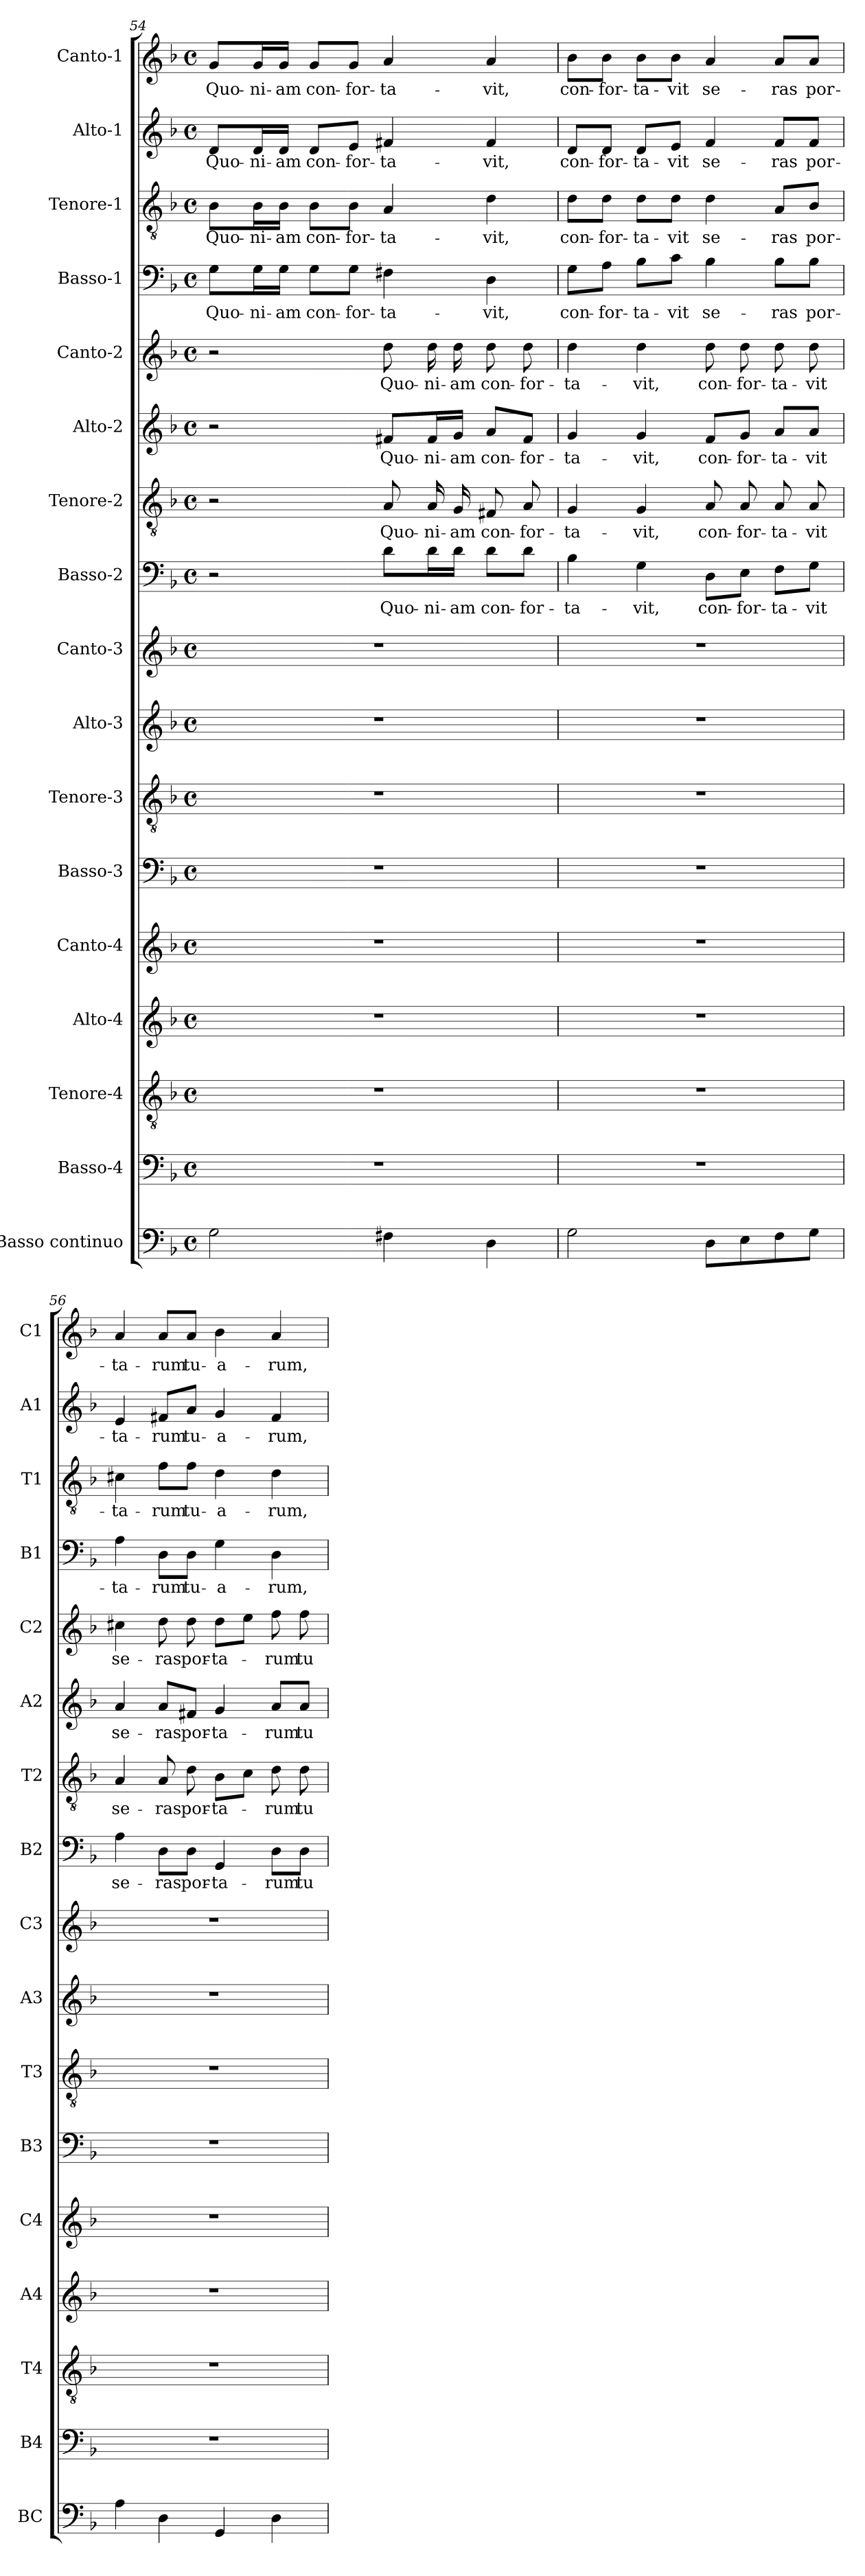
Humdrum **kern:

**kern	**kern	**kern	**kern	**kern	**kern	**kern	**kern	**kern	**kern	**text	**kern	**text	**kern	**text	**kern	**text	**kern	**text	**kern	**text	**kern	**text	**kern	**text
*part17	*part16	*part15	*part14	*part13	*part12	*part11	*part10	*part9	*part8	*part8	*part7	*part7	*part6	*part6	*part5	*part5	*part4	*part4	*part3	*part3	*part2	*part2	*part1	*part1
*staff17	*staff16	*staff15	*staff14	*staff13	*staff12	*staff11	*staff10	*staff9	*staff8	*staff8	*staff7	*staff7	*staff6	*staff6	*staff5	*staff5	*staff4	*staff4	*staff3	*staff3	*staff2	*staff2	*staff1	*staff1
*I"Basso continuo	*I"Basso-4	*I"Tenore-4	*I"Alto-4	*I"Canto-4	*I"Basso-3	*I"Tenore-3	*I"Alto-3	*I"Canto-3	*I"Basso-2	*	*I"Tenore-2	*	*I"Alto-2	*	*I"Canto-2	*	*I"Basso-1	*	*I"Tenore-1	*	*I"Alto-1	*	*I"Canto-1	*
*I'BC	*I'B4	*I'T4	*I'A4	*I'C4	*I'B3	*I'T3	*I'A3	*I'C3	*I'B2	*	*I'T2	*	*I'A2	*	*I'C2	*	*I'B1	*	*I'T1	*	*I'A1	*	*I'C1	*
!!LO:PB:g=z
*clefF4	*clefF4	*clefGv2	*clefG2	*clefG2	*clefF4	*clefGv2	*clefG2	*clefG2	*clefF4	*	*clefGv2	*	*clefG2	*	*clefG2	*	*clefF4	*	*clefGv2	*	*clefG2	*	*clefG2	*
*k[b-]	*k[b-]	*k[b-]	*k[b-]	*k[b-]	*k[b-]	*k[b-]	*k[b-]	*k[b-]	*k[b-]	*	*k[b-]	*	*k[b-]	*	*k[b-]	*	*k[b-]	*	*k[b-]	*	*k[b-]	*	*k[b-]	*
*F:	*F:	*F:	*F:	*F:	*F:	*F:	*F:	*F:	*F:	*	*F:	*	*F:	*	*F:	*	*F:	*	*F:	*	*F:	*	*F:	*
*M4/4	*M4/4	*M4/4	*M4/4	*M4/4	*M4/4	*M4/4	*M4/4	*M4/4	*M4/4	*	*M4/4	*	*M4/4	*	*M4/4	*	*M4/4	*	*M4/4	*	*M4/4	*	*M4/4	*
*met(c)	*met(c)	*met(c)	*met(c)	*met(c)	*met(c)	*met(c)	*met(c)	*met(c)	*met(c)	*	*met(c)	*	*met(c)	*	*met(c)	*	*met(c)	*	*met(c)	*	*met(c)	*	*met(c)	*
=54	=54	=54	=54	=54	=54	=54	=54	=54	=54	=54	=54	=54	=54	=54	=54	=54	=54	=54	=54	=54	=54	=54	=54	=54
!	!	!	!	!	!	!	!	!	!	!	!	!	!	!	!	!	!	!LO:LY:b	!	!	!	!	!	!
!	!	!	!	!	!	!	!	!	!	!	!	!	!	!	!	!	!	!	!	!LO:LY:b	!	!	!	!
!	!	!	!	!	!	!	!	!	!	!	!	!	!	!	!	!	!	!	!	!	!	!LO:LY:b	!	!
!	!	!	!	!	!	!	!	!	!	!	!	!	!	!	!	!	!	!	!	!	!	!	!	!LO:LY:b
2G\	1r	1r	1r	1r	1r	1r	1r	1r	2r	.	2r	.	2r	.	2r	.	8G\L	Quo-	8B-\L	Quo-	8d/L	Quo-	8g/L	Quo-
!	!	!	!	!	!	!	!	!	!	!	!	!	!	!	!	!	!	!LO:LY:b	!	!	!	!	!	!
!	!	!	!	!	!	!	!	!	!	!	!	!	!	!	!	!	!	!	!	!LO:LY:b	!	!	!	!
!	!	!	!	!	!	!	!	!	!	!	!	!	!	!	!	!	!	!	!	!	!	!LO:LY:b	!	!
!	!	!	!	!	!	!	!	!	!	!	!	!	!	!	!	!	!	!	!	!	!	!	!	!LO:LY:b
.	.	.	.	.	.	.	.	.	.	.	.	.	.	.	.	.	16G\L	-ni-	16B-\L	-ni-	16d/L	-ni-	16g/L	-ni-
!	!	!	!	!	!	!	!	!	!	!	!	!	!	!	!	!	!	!LO:LY:b	!	!	!	!	!	!
!	!	!	!	!	!	!	!	!	!	!	!	!	!	!	!	!	!	!	!	!LO:LY:b	!	!	!	!
!	!	!	!	!	!	!	!	!	!	!	!	!	!	!	!	!	!	!	!	!	!	!LO:LY:b	!	!
!	!	!	!	!	!	!	!	!	!	!	!	!	!	!	!	!	!	!	!	!	!	!	!	!LO:LY:b
.	.	.	.	.	.	.	.	.	.	.	.	.	.	.	.	.	16G\JJ	-am	16B-\JJ	-am	16d/JJ	-am	16g/JJ	-am
!	!	!	!	!	!	!	!	!	!	!	!	!	!	!	!	!	!	!LO:LY:b	!	!	!	!	!	!
!	!	!	!	!	!	!	!	!	!	!	!	!	!	!	!	!	!	!	!	!LO:LY:b	!	!	!	!
!	!	!	!	!	!	!	!	!	!	!	!	!	!	!	!	!	!	!	!	!	!	!LO:LY:b	!	!
!	!	!	!	!	!	!	!	!	!	!	!	!	!	!	!	!	!	!	!	!	!	!	!	!LO:LY:b
.	.	.	.	.	.	.	.	.	.	.	.	.	.	.	.	.	8G\L	con-	8B-\L	con-	8d/L	con-	8g/L	con-
!	!	!	!	!	!	!	!	!	!	!	!	!	!	!	!	!	!	!LO:LY:b	!	!	!	!	!	!
!	!	!	!	!	!	!	!	!	!	!	!	!	!	!	!	!	!	!	!	!LO:LY:b	!	!	!	!
!	!	!	!	!	!	!	!	!	!	!	!	!	!	!	!	!	!	!	!	!	!	!LO:LY:b	!	!
!	!	!	!	!	!	!	!	!	!	!	!	!	!	!	!	!	!	!	!	!	!	!	!	!LO:LY:b
.	.	.	.	.	.	.	.	.	.	.	.	.	.	.	.	.	8G\J	-for-	8B-\J	-for-	8e/J	-for-	8g/J	-for-
!	!	!	!	!	!	!	!	!	!	!LO:LY:b	!	!	!	!	!	!	!	!	!	!	!	!	!	!
!	!	!	!	!	!	!	!	!	!	!	!	!LO:LY:b	!	!	!	!	!	!	!	!	!	!	!	!
!	!	!	!	!	!	!	!	!	!	!	!	!	!	!LO:LY:b	!	!	!	!	!	!	!	!	!	!
!	!	!	!	!	!	!	!	!	!	!	!	!	!	!	!	!LO:LY:b	!	!	!	!	!	!	!	!
!	!	!	!	!	!	!	!	!	!	!	!	!	!	!	!	!	!	!LO:LY:b	!	!	!	!	!	!
!	!	!	!	!	!	!	!	!	!	!	!	!	!	!	!	!	!	!	!	!LO:LY:b	!	!	!	!
!	!	!	!	!	!	!	!	!	!	!	!	!	!	!	!	!	!	!	!	!	!	!LO:LY:b	!	!
!	!	!	!	!	!	!	!	!	!	!	!	!	!	!	!	!	!	!	!	!	!	!	!	!LO:LY:b
4F#X\	.	.	.	.	.	.	.	.	8d\L	Quo-	8A/	Quo-	8f#X/L	Quo-	8dd\	Quo-	4F#X\	-ta-	4A/	-ta-	4f#X/	-ta-	4a/	-ta-
!	!	!	!	!	!	!	!	!	!	!LO:LY:b	!	!	!	!	!	!	!	!	!	!	!	!	!	!
!	!	!	!	!	!	!	!	!	!	!	!	!LO:LY:b	!	!	!	!	!	!	!	!	!	!	!	!
!	!	!	!	!	!	!	!	!	!	!	!	!	!	!LO:LY:b	!	!	!	!	!	!	!	!	!	!
!	!	!	!	!	!	!	!	!	!	!	!	!	!	!	!	!LO:LY:b	!	!	!	!	!	!	!	!
.	.	.	.	.	.	.	.	.	16d\L	-ni-	16A/	-ni-	16f#/L	-ni-	16dd\	-ni-	.	.	.	.	.	.	.	.
!	!	!	!	!	!	!	!	!	!	!LO:LY:b	!	!	!	!	!	!	!	!	!	!	!	!	!	!
!	!	!	!	!	!	!	!	!	!	!	!	!LO:LY:b	!	!	!	!	!	!	!	!	!	!	!	!
!	!	!	!	!	!	!	!	!	!	!	!	!	!	!LO:LY:b	!	!	!	!	!	!	!	!	!	!
!	!	!	!	!	!	!	!	!	!	!	!	!	!	!	!	!LO:LY:b	!	!	!	!	!	!	!	!
.	.	.	.	.	.	.	.	.	16d\JJ	-am	16G/	-am	16g/JJ	-am	16dd\	-am	.	.	.	.	.	.	.	.
!	!	!	!	!	!	!	!	!	!	!LO:LY:b	!	!	!	!	!	!	!	!	!	!	!	!	!	!
!	!	!	!	!	!	!	!	!	!	!	!	!LO:LY:b	!	!	!	!	!	!	!	!	!	!	!	!
!	!	!	!	!	!	!	!	!	!	!	!	!	!	!LO:LY:b	!	!	!	!	!	!	!	!	!	!
!	!	!	!	!	!	!	!	!	!	!	!	!	!	!	!	!LO:LY:b	!	!	!	!	!	!	!	!
!	!	!	!	!	!	!	!	!	!	!	!	!	!	!	!	!	!	!LO:LY:b	!	!	!	!	!	!
!	!	!	!	!	!	!	!	!	!	!	!	!	!	!	!	!	!	!	!	!LO:LY:b	!	!	!	!
!	!	!	!	!	!	!	!	!	!	!	!	!	!	!	!	!	!	!	!	!	!	!LO:LY:b	!	!
!	!	!	!	!	!	!	!	!	!	!	!	!	!	!	!	!	!	!	!	!	!	!	!	!LO:LY:b
4D\	.	.	.	.	.	.	.	.	8d\L	con-	8F#X/	con-	8a/L	con-	8dd\	con-	4D\	-vit,	4d\	-vit,	4f#/	-vit,	4a/	-vit,
!	!	!	!	!	!	!	!	!	!	!LO:LY:b	!	!	!	!	!	!	!	!	!	!	!	!	!	!
!	!	!	!	!	!	!	!	!	!	!	!	!LO:LY:b	!	!	!	!	!	!	!	!	!	!	!	!
!	!	!	!	!	!	!	!	!	!	!	!	!	!	!LO:LY:b	!	!	!	!	!	!	!	!	!	!
!	!	!	!	!	!	!	!	!	!	!	!	!	!	!	!	!LO:LY:b	!	!	!	!	!	!	!	!
.	.	.	.	.	.	.	.	.	8d\J	-for-	8A/	-for-	8f#/J	-for-	8dd\	-for-	.	.	.	.	.	.	.	.
=55	=55	=55	=55	=55	=55	=55	=55	=55	=55	=55	=55	=55	=55	=55	=55	=55	=55	=55	=55	=55	=55	=55	=55	=55
!	!	!	!	!	!	!	!	!	!	!LO:LY:b	!	!	!	!	!	!	!	!	!	!	!	!	!	!
!	!	!	!	!	!	!	!	!	!	!	!	!LO:LY:b	!	!	!	!	!	!	!	!	!	!	!	!
!	!	!	!	!	!	!	!	!	!	!	!	!	!	!LO:LY:b	!	!	!	!	!	!	!	!	!	!
!	!	!	!	!	!	!	!	!	!	!	!	!	!	!	!	!LO:LY:b	!	!	!	!	!	!	!	!
!	!	!	!	!	!	!	!	!	!	!	!	!	!	!	!	!	!	!LO:LY:b	!	!	!	!	!	!
!	!	!	!	!	!	!	!	!	!	!	!	!	!	!	!	!	!	!	!	!LO:LY:b	!	!	!	!
!	!	!	!	!	!	!	!	!	!	!	!	!	!	!	!	!	!	!	!	!	!	!LO:LY:b	!	!
!	!	!	!	!	!	!	!	!	!	!	!	!	!	!	!	!	!	!	!	!	!	!	!	!LO:LY:b
2G\	1r	1r	1r	1r	1r	1r	1r	1r	4B-\	-ta-	4G/	-ta-	4g/	-ta-	4dd\	-ta-	8G\L	con-	8d\L	con-	8d/L	con-	8b-\L	con-
!	!	!	!	!	!	!	!	!	!	!	!	!	!	!	!	!	!	!LO:LY:b	!	!	!	!	!	!
!	!	!	!	!	!	!	!	!	!	!	!	!	!	!	!	!	!	!	!	!LO:LY:b	!	!	!	!
!	!	!	!	!	!	!	!	!	!	!	!	!	!	!	!	!	!	!	!	!	!	!LO:LY:b	!	!
!	!	!	!	!	!	!	!	!	!	!	!	!	!	!	!	!	!	!	!	!	!	!	!	!LO:LY:b
.	.	.	.	.	.	.	.	.	.	.	.	.	.	.	.	.	8A\J	-for-	8d\J	-for-	8d/J	-for-	8b-\J	-for-
!	!	!	!	!	!	!	!	!	!	!LO:LY:b	!	!	!	!	!	!	!	!	!	!	!	!	!	!
!	!	!	!	!	!	!	!	!	!	!	!	!LO:LY:b	!	!	!	!	!	!	!	!	!	!	!	!
!	!	!	!	!	!	!	!	!	!	!	!	!	!	!LO:LY:b	!	!	!	!	!	!	!	!	!	!
!	!	!	!	!	!	!	!	!	!	!	!	!	!	!	!	!LO:LY:b	!	!	!	!	!	!	!	!
!	!	!	!	!	!	!	!	!	!	!	!	!	!	!	!	!	!	!LO:LY:b	!	!	!	!	!	!
!	!	!	!	!	!	!	!	!	!	!	!	!	!	!	!	!	!	!	!	!LO:LY:b	!	!	!	!
!	!	!	!	!	!	!	!	!	!	!	!	!	!	!	!	!	!	!	!	!	!	!LO:LY:b	!	!
!	!	!	!	!	!	!	!	!	!	!	!	!	!	!	!	!	!	!	!	!	!	!	!	!LO:LY:b
.	.	.	.	.	.	.	.	.	4G\	-vit,	4G/	-vit,	4g/	-vit,	4dd\	-vit,	8B-\L	-ta-	8d\L	-ta-	8d/L	-ta-	8b-\L	-ta-
!	!	!	!	!	!	!	!	!	!	!	!	!	!	!	!	!	!	!LO:LY:b	!	!	!	!	!	!
!	!	!	!	!	!	!	!	!	!	!	!	!	!	!	!	!	!	!	!	!LO:LY:b	!	!	!	!
!	!	!	!	!	!	!	!	!	!	!	!	!	!	!	!	!	!	!	!	!	!	!LO:LY:b	!	!
!	!	!	!	!	!	!	!	!	!	!	!	!	!	!	!	!	!	!	!	!	!	!	!	!LO:LY:b
.	.	.	.	.	.	.	.	.	.	.	.	.	.	.	.	.	8c\J	-vit	8d\J	-vit	8e/J	-vit	8b-\J	-vit
!	!	!	!	!	!	!	!	!	!	!LO:LY:b	!	!	!	!	!	!	!	!	!	!	!	!	!	!
!	!	!	!	!	!	!	!	!	!	!	!	!LO:LY:b	!	!	!	!	!	!	!	!	!	!	!	!
!	!	!	!	!	!	!	!	!	!	!	!	!	!	!LO:LY:b	!	!	!	!	!	!	!	!	!	!
!	!	!	!	!	!	!	!	!	!	!	!	!	!	!	!	!LO:LY:b	!	!	!	!	!	!	!	!
!	!	!	!	!	!	!	!	!	!	!	!	!	!	!	!	!	!	!LO:LY:b	!	!	!	!	!	!
!	!	!	!	!	!	!	!	!	!	!	!	!	!	!	!	!	!	!	!	!LO:LY:b	!	!	!	!
!	!	!	!	!	!	!	!	!	!	!	!	!	!	!	!	!	!	!	!	!	!	!LO:LY:b	!	!
!	!	!	!	!	!	!	!	!	!	!	!	!	!	!	!	!	!	!	!	!	!	!	!	!LO:LY:b
8D\L	.	.	.	.	.	.	.	.	8D\L	con-	8A/	con-	8f/L	con-	8dd\	con-	4B-\	se-	4d\	se-	4f/	se-	4a/	se-
!	!	!	!	!	!	!	!	!	!	!LO:LY:b	!	!	!	!	!	!	!	!	!	!	!	!	!	!
!	!	!	!	!	!	!	!	!	!	!	!	!LO:LY:b	!	!	!	!	!	!	!	!	!	!	!	!
!	!	!	!	!	!	!	!	!	!	!	!	!	!	!LO:LY:b	!	!	!	!	!	!	!	!	!	!
!	!	!	!	!	!	!	!	!	!	!	!	!	!	!	!	!LO:LY:b	!	!	!	!	!	!	!	!
8E\	.	.	.	.	.	.	.	.	8E\J	-for-	8A/	-for-	8g/J	-for-	8dd\	-for-	.	.	.	.	.	.	.	.
!	!	!	!	!	!	!	!	!	!	!LO:LY:b	!	!	!	!	!	!	!	!	!	!	!	!	!	!
!	!	!	!	!	!	!	!	!	!	!	!	!LO:LY:b	!	!	!	!	!	!	!	!	!	!	!	!
!	!	!	!	!	!	!	!	!	!	!	!	!	!	!LO:LY:b	!	!	!	!	!	!	!	!	!	!
!	!	!	!	!	!	!	!	!	!	!	!	!	!	!	!	!LO:LY:b	!	!	!	!	!	!	!	!
!	!	!	!	!	!	!	!	!	!	!	!	!	!	!	!	!	!	!LO:LY:b	!	!	!	!	!	!
!	!	!	!	!	!	!	!	!	!	!	!	!	!	!	!	!	!	!	!	!LO:LY:b	!	!	!	!
!	!	!	!	!	!	!	!	!	!	!	!	!	!	!	!	!	!	!	!	!	!	!LO:LY:b	!	!
!	!	!	!	!	!	!	!	!	!	!	!	!	!	!	!	!	!	!	!	!	!	!	!	!LO:LY:b
8F\	.	.	.	.	.	.	.	.	8F\L	-ta-	8A/	-ta-	8a/L	-ta-	8dd\	-ta-	8B-\L	-ras	8A/L	-ras	8f/L	-ras	8a/L	-ras
!	!	!	!	!	!	!	!	!	!	!LO:LY:b	!	!	!	!	!	!	!	!	!	!	!	!	!	!
!	!	!	!	!	!	!	!	!	!	!	!	!LO:LY:b	!	!	!	!	!	!	!	!	!	!	!	!
!	!	!	!	!	!	!	!	!	!	!	!	!	!	!LO:LY:b	!	!	!	!	!	!	!	!	!	!
!	!	!	!	!	!	!	!	!	!	!	!	!	!	!	!	!LO:LY:b	!	!	!	!	!	!	!	!
!	!	!	!	!	!	!	!	!	!	!	!	!	!	!	!	!	!	!LO:LY:b	!	!	!	!	!	!
!	!	!	!	!	!	!	!	!	!	!	!	!	!	!	!	!	!	!	!	!LO:LY:b	!	!	!	!
!	!	!	!	!	!	!	!	!	!	!	!	!	!	!	!	!	!	!	!	!	!	!LO:LY:b	!	!
!	!	!	!	!	!	!	!	!	!	!	!	!	!	!	!	!	!	!	!	!	!	!	!	!LO:LY:b
8G\J	.	.	.	.	.	.	.	.	8G\J	-vit	8A/	-vit	8a/J	-vit	8dd\	-vit	8B-\J	por-	8B-/J	por-	8f/J	por-	8a/J	por-
=56	=56	=56	=56	=56	=56	=56	=56	=56	=56	=56	=56	=56	=56	=56	=56	=56	=56	=56	=56	=56	=56	=56	=56	=56
!	!	!	!	!	!	!	!	!	!	!LO:LY:b	!	!	!	!	!	!	!	!	!	!	!	!	!	!
!	!	!	!	!	!	!	!	!	!	!	!	!LO:LY:b	!	!	!	!	!	!	!	!	!	!	!	!
!	!	!	!	!	!	!	!	!	!	!	!	!	!	!LO:LY:b	!	!	!	!	!	!	!	!	!	!
!	!	!	!	!	!	!	!	!	!	!	!	!	!	!	!	!LO:LY:b	!	!	!	!	!	!	!	!
!	!	!	!	!	!	!	!	!	!	!	!	!	!	!	!	!	!	!LO:LY:b	!	!	!	!	!	!
!	!	!	!	!	!	!	!	!	!	!	!	!	!	!	!	!	!	!	!	!LO:LY:b	!	!	!	!
!	!	!	!	!	!	!	!	!	!	!	!	!	!	!	!	!	!	!	!	!	!	!LO:LY:b	!	!
!	!	!	!	!	!	!	!	!	!	!	!	!	!	!	!	!	!	!	!	!	!	!	!	!LO:LY:b
4A\	1r	1r	1r	1r	1r	1r	1r	1r	4A\	se-	4A/	se-	4a/	se-	4cc#X\	se-	4A\	-ta-	4c#X\	-ta-	4e/	-ta-	4a/	-ta-
!	!	!	!	!	!	!	!	!	!	!LO:LY:b	!	!	!	!	!	!	!	!	!	!	!	!	!	!
!	!	!	!	!	!	!	!	!	!	!	!	!LO:LY:b	!	!	!	!	!	!	!	!	!	!	!	!
!	!	!	!	!	!	!	!	!	!	!	!	!	!	!LO:LY:b	!	!	!	!	!	!	!	!	!	!
!	!	!	!	!	!	!	!	!	!	!	!	!	!	!	!	!LO:LY:b	!	!	!	!	!	!	!	!
!	!	!	!	!	!	!	!	!	!	!	!	!	!	!	!	!	!	!LO:LY:b	!	!	!	!	!	!
!	!	!	!	!	!	!	!	!	!	!	!	!	!	!	!	!	!	!	!	!LO:LY:b	!	!	!	!
!	!	!	!	!	!	!	!	!	!	!	!	!	!	!	!	!	!	!	!	!	!	!LO:LY:b	!	!
!	!	!	!	!	!	!	!	!	!	!	!	!	!	!	!	!	!	!	!	!	!	!	!	!LO:LY:b
4D\	.	.	.	.	.	.	.	.	8D\L	-ras	8A/	-ras	8a/L	-ras	8dd\	-ras	8D\L	-rum	8f\L	-rum	8f#X/L	-rum	8a/L	-rum
!	!	!	!	!	!	!	!	!	!	!LO:LY:b	!	!	!	!	!	!	!	!	!	!	!	!	!	!
!	!	!	!	!	!	!	!	!	!	!	!	!LO:LY:b	!	!	!	!	!	!	!	!	!	!	!	!
!	!	!	!	!	!	!	!	!	!	!	!	!	!	!LO:LY:b	!	!	!	!	!	!	!	!	!	!
!	!	!	!	!	!	!	!	!	!	!	!	!	!	!	!	!LO:LY:b	!	!	!	!	!	!	!	!
!	!	!	!	!	!	!	!	!	!	!	!	!	!	!	!	!	!	!LO:LY:b	!	!	!	!	!	!
!	!	!	!	!	!	!	!	!	!	!	!	!	!	!	!	!	!	!	!	!LO:LY:b	!	!	!	!
!	!	!	!	!	!	!	!	!	!	!	!	!	!	!	!	!	!	!	!	!	!	!LO:LY:b	!	!
!	!	!	!	!	!	!	!	!	!	!	!	!	!	!	!	!	!	!	!	!	!	!	!	!LO:LY:b
.	.	.	.	.	.	.	.	.	8D\J	por-	8d\	por-	8f#X/J	por-	8dd\	por-	8D\J	tu-	8f\J	tu-	8a/J	tu-	8a/J	tu-
!	!	!	!	!	!	!	!	!	!	!LO:LY:b	!	!	!	!	!	!	!	!	!	!	!	!	!	!
!	!	!	!	!	!	!	!	!	!	!	!	!LO:LY:b	!	!	!	!	!	!	!	!	!	!	!	!
!	!	!	!	!	!	!	!	!	!	!	!	!	!	!LO:LY:b	!	!	!	!	!	!	!	!	!	!
!	!	!	!	!	!	!	!	!	!	!	!	!	!	!	!	!LO:LY:b	!	!	!	!	!	!	!	!
!	!	!	!	!	!	!	!	!	!	!	!	!	!	!	!	!	!	!LO:LY:b	!	!	!	!	!	!
!	!	!	!	!	!	!	!	!	!	!	!	!	!	!	!	!	!	!	!	!LO:LY:b	!	!	!	!
!	!	!	!	!	!	!	!	!	!	!	!	!	!	!	!	!	!	!	!	!	!	!LO:LY:b	!	!
!	!	!	!	!	!	!	!	!	!	!	!	!	!	!	!	!	!	!	!	!	!	!	!	!LO:LY:b
4GG/	.	.	.	.	.	.	.	.	4GG/	-ta-	8B-\L	-ta-	4g/	-ta-	8dd\L	-ta-	4G\	-a-	4d\	-a-	4g/	-a-	4b-\	-a-
.	.	.	.	.	.	.	.	.	.	.	8c\J	.	.	.	8ee\J	.	.	.	.	.	.	.	.	.
!	!	!	!	!	!	!	!	!	!	!LO:LY:b	!	!	!	!	!	!	!	!	!	!	!	!	!	!
!	!	!	!	!	!	!	!	!	!	!	!	!LO:LY:b	!	!	!	!	!	!	!	!	!	!	!	!
!	!	!	!	!	!	!	!	!	!	!	!	!	!	!LO:LY:b	!	!	!	!	!	!	!	!	!	!
!	!	!	!	!	!	!	!	!	!	!	!	!	!	!	!	!LO:LY:b	!	!	!	!	!	!	!	!
!	!	!	!	!	!	!	!	!	!	!	!	!	!	!	!	!	!	!LO:LY:b	!	!	!	!	!	!
!	!	!	!	!	!	!	!	!	!	!	!	!	!	!	!	!	!	!	!	!LO:LY:b	!	!	!	!
!	!	!	!	!	!	!	!	!	!	!	!	!	!	!	!	!	!	!	!	!	!	!LO:LY:b	!	!
!	!	!	!	!	!	!	!	!	!	!	!	!	!	!	!	!	!	!	!	!	!	!	!	!LO:LY:b
4D\	.	.	.	.	.	.	.	.	8D\L	-rum	8d\	-rum	8a/L	-rum	8ff\	-rum	4D\	-rum,	4d\	-rum,	4f#/	-rum,	4a/	-rum,
!	!	!	!	!	!	!	!	!	!	!LO:LY:b	!	!	!	!	!	!	!	!	!	!	!	!	!	!
!	!	!	!	!	!	!	!	!	!	!	!	!LO:LY:b	!	!	!	!	!	!	!	!	!	!	!	!
!	!	!	!	!	!	!	!	!	!	!	!	!	!	!LO:LY:b	!	!	!	!	!	!	!	!	!	!
!	!	!	!	!	!	!	!	!	!	!	!	!	!	!	!	!LO:LY:b	!	!	!	!	!	!	!	!
.	.	.	.	.	.	.	.	.	8D\J	tu-	8d\	tu-	8a/J	tu-	8ff\	tu-	.	.	.	.	.	.	.	.
=	=	=	=	=	=	=	=	=	=	=	=	=	=	=	=	=	=	=	=	=	=	=	=	=
*-	*-	*-	*-	*-	*-	*-	*-	*-	*-	*-	*-	*-	*-	*-	*-	*-	*-	*-	*-	*-	*-	*-	*-	*-
